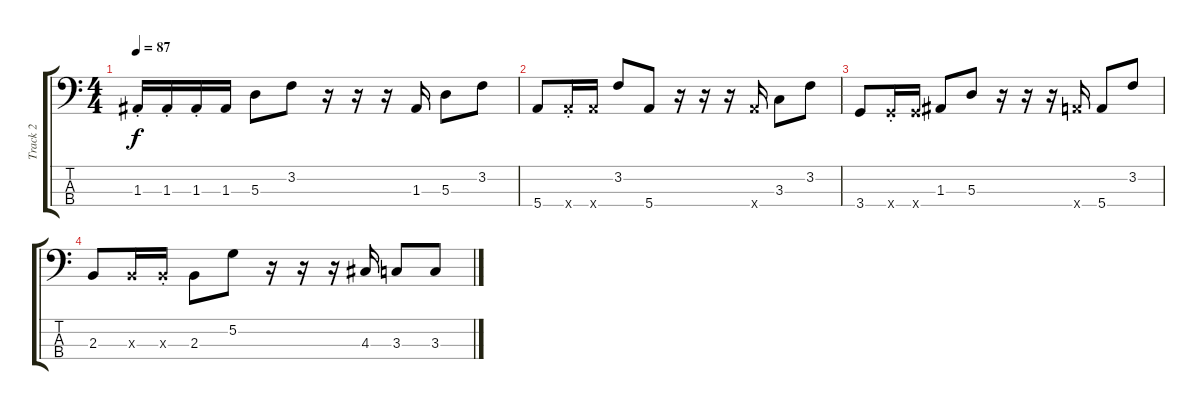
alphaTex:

\track ("Track 2" "Track 2") {instrument electricbassfinger}
\staff {score tabs}
\tuning (G2 D2 A1 E1) {hide}
\ts (4 4)
\tempo 87
\clef f4
\ks c
1.3{st}.16{dy f} 1.3{st}.16 1.3{st}.16 1.3.16 5.3.8 3.2.8 r.16 r.16 r.16 1.3.16 5.3.8 3.2.8 |
5.4.8 5.4{st x}.16 5.4{x}.16 3.2.8 5.4.8 r.16 r.16 r.16 5.4{x}.16 3.3.8 3.2.8 |
3.4.8 3.4{st x}.16 3.4{x}.16 1.3.8 5.3.8 r.16 r.16 r.16 5.4{x}.16 5.4.8 3.2.8 |
2.3.8 2.3{x}.16 2.3{st x}.16 2.3.8 5.2.8 r.16 r.16 r.16 4.3.16 3.3.8 3.3.8
